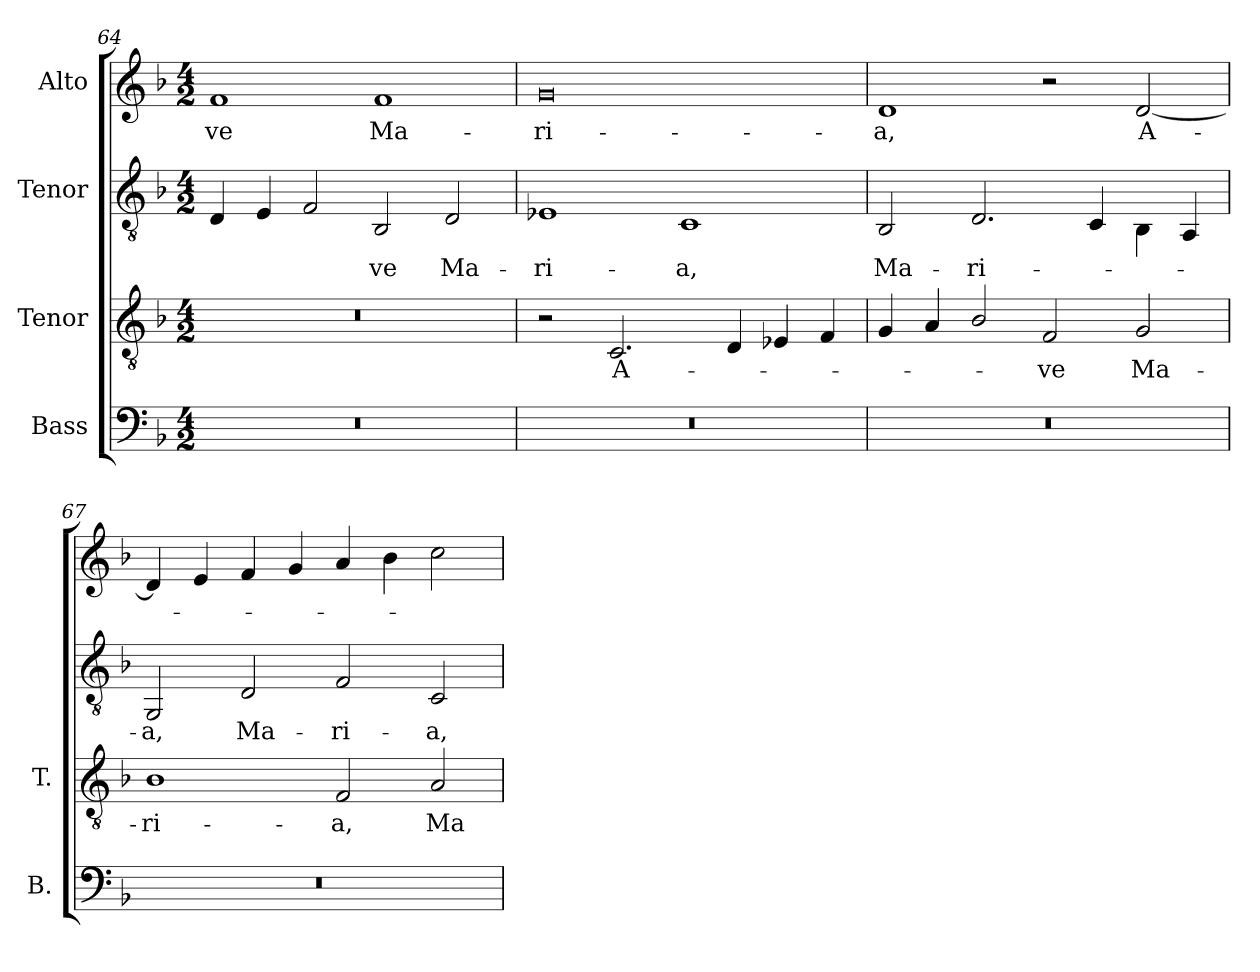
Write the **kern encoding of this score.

**kern	**kern	**text	**kern	**text	**kern	**text
*part4	*part3	*part3	*part2	*part2	*part1	*part1
*staff4	*staff3	*staff3	*staff2	*staff2	*staff1	*staff1
*I"Bass	*I"Tenor	*	*I"Tenor	*	*I"Alto	*
*I'B.	*I'T.	*	*	*	*	*
*clefF4	*clefGv2	*	*clefGv2	*	*clefG2	*
*	*ITrd7c12	*	*	*	*	*
*k[b-]	*k[b-]	*	*k[b-]	*	*k[b-]	*
*F:	*F:	*	*F:	*	*F:	*
*M4/2	*M4/2	*	*M4/2	*	*M4/2	*
=64	=64	=64	=64	=64	=64	=64
!LO:N:vis=1	!LO:N:vis=1	!	!	!	!	!
!	!	!	!	!	!	!LO:LY:b:color=#000000
0r	0r	.	4Di/	.	1fi	-ve
.	.	.	4Ei/	.	.	.
.	.	.	2Fi/	.	.	.
!	!	!	!	!LO:LY:b:color=#000000	!	!
!	!	!	!	!	!	!LO:LY:b:color=#000000
.	.	.	2BB-i/	-ve	1fi	Ma-
!	!	!	!	!LO:LY:b:color=#000000	!	!
.	.	.	2Di/	Ma-	.	.
=65	=65	=65	=65	=65	=65	=65
!LO:N:vis=1	!	!	!	!	!	!
!	!	!	!	!LO:LY:b:color=#000000	!	!
!	!	!	!	!	!	!LO:LY:b:color=#000000
0r	2r	.	1E-Xi	-ri-	0gi	-ri-
!	!	!LO:LY:b:color=#000000	!	!	!	!
.	2.CCi/	A-	.	.	.	.
!	!	!	!	!LO:LY:b:color=#000000	!	!
.	.	.	1Ci	-a,	.	.
.	4DDi/	.	.	.	.	.
.	4EE-Xi/	.	.	.	.	.
.	4FFi/	.	.	.	.	.
=66	=66	=66	=66	=66	=66	=66
!LO:N:vis=1	!	!	!	!	!	!
!	!	!	!	!LO:LY:b:color=#000000	!	!
!	!	!	!	!	!	!LO:LY:b:color=#000000
0r	4GGi/	.	2BB-i/	Ma-	1di	-a,
.	4AAi/	.	.	.	.	.
!	!	!	!	!LO:LY:b:color=#000000	!	!
.	2BB-i/	.	2.Di/	-ri-	.	.
!	!	!LO:LY:b:color=#000000	!	!	!	!
.	2FFi/	-ve	.	.	2r	.
.	.	.	4Ci/	.	.	.
!	!	!LO:LY:b:color=#000000	!	!	!	!
!	!	!	!	!	!	!LO:LY:b:color=#000000
.	2GGi/	Ma-	4BB-i\	.	[2di/	A-
.	.	.	4AAi/	.	.	.
!!LO:LB:g=z
=67	=67	=67	=67	=67	=67	=67
!LO:N:vis=1	!	!	!	!	!	!
!	!	!LO:LY:b:color=#000000	!	!	!	!
!	!	!	!	!LO:LY:b:color=#000000	!	!
0r	1BB-i	-ri-	2GGi/	-a,	4di/]	.
.	.	.	.	.	4ei/	.
!	!	!	!	!LO:LY:b:color=#000000	!	!
.	.	.	2Di/	Ma-	4fi/	.
.	.	.	.	.	4gi/	.
!	!	!LO:LY:b:color=#000000	!	!	!	!
!	!	!	!	!LO:LY:b:color=#000000	!	!
.	2FFi/	-a,	2Fi/	-ri-	4ai/	.
.	.	.	.	.	4b-i\	.
!	!	!LO:LY:b:color=#000000	!	!	!	!
!	!	!	!	!LO:LY:b:color=#000000	!	!
.	2AAi/	Ma-	2Ci/	-a,	2cci\	.
=	=	=	=	=	=	=
*-	*-	*-	*-	*-	*-	*-
